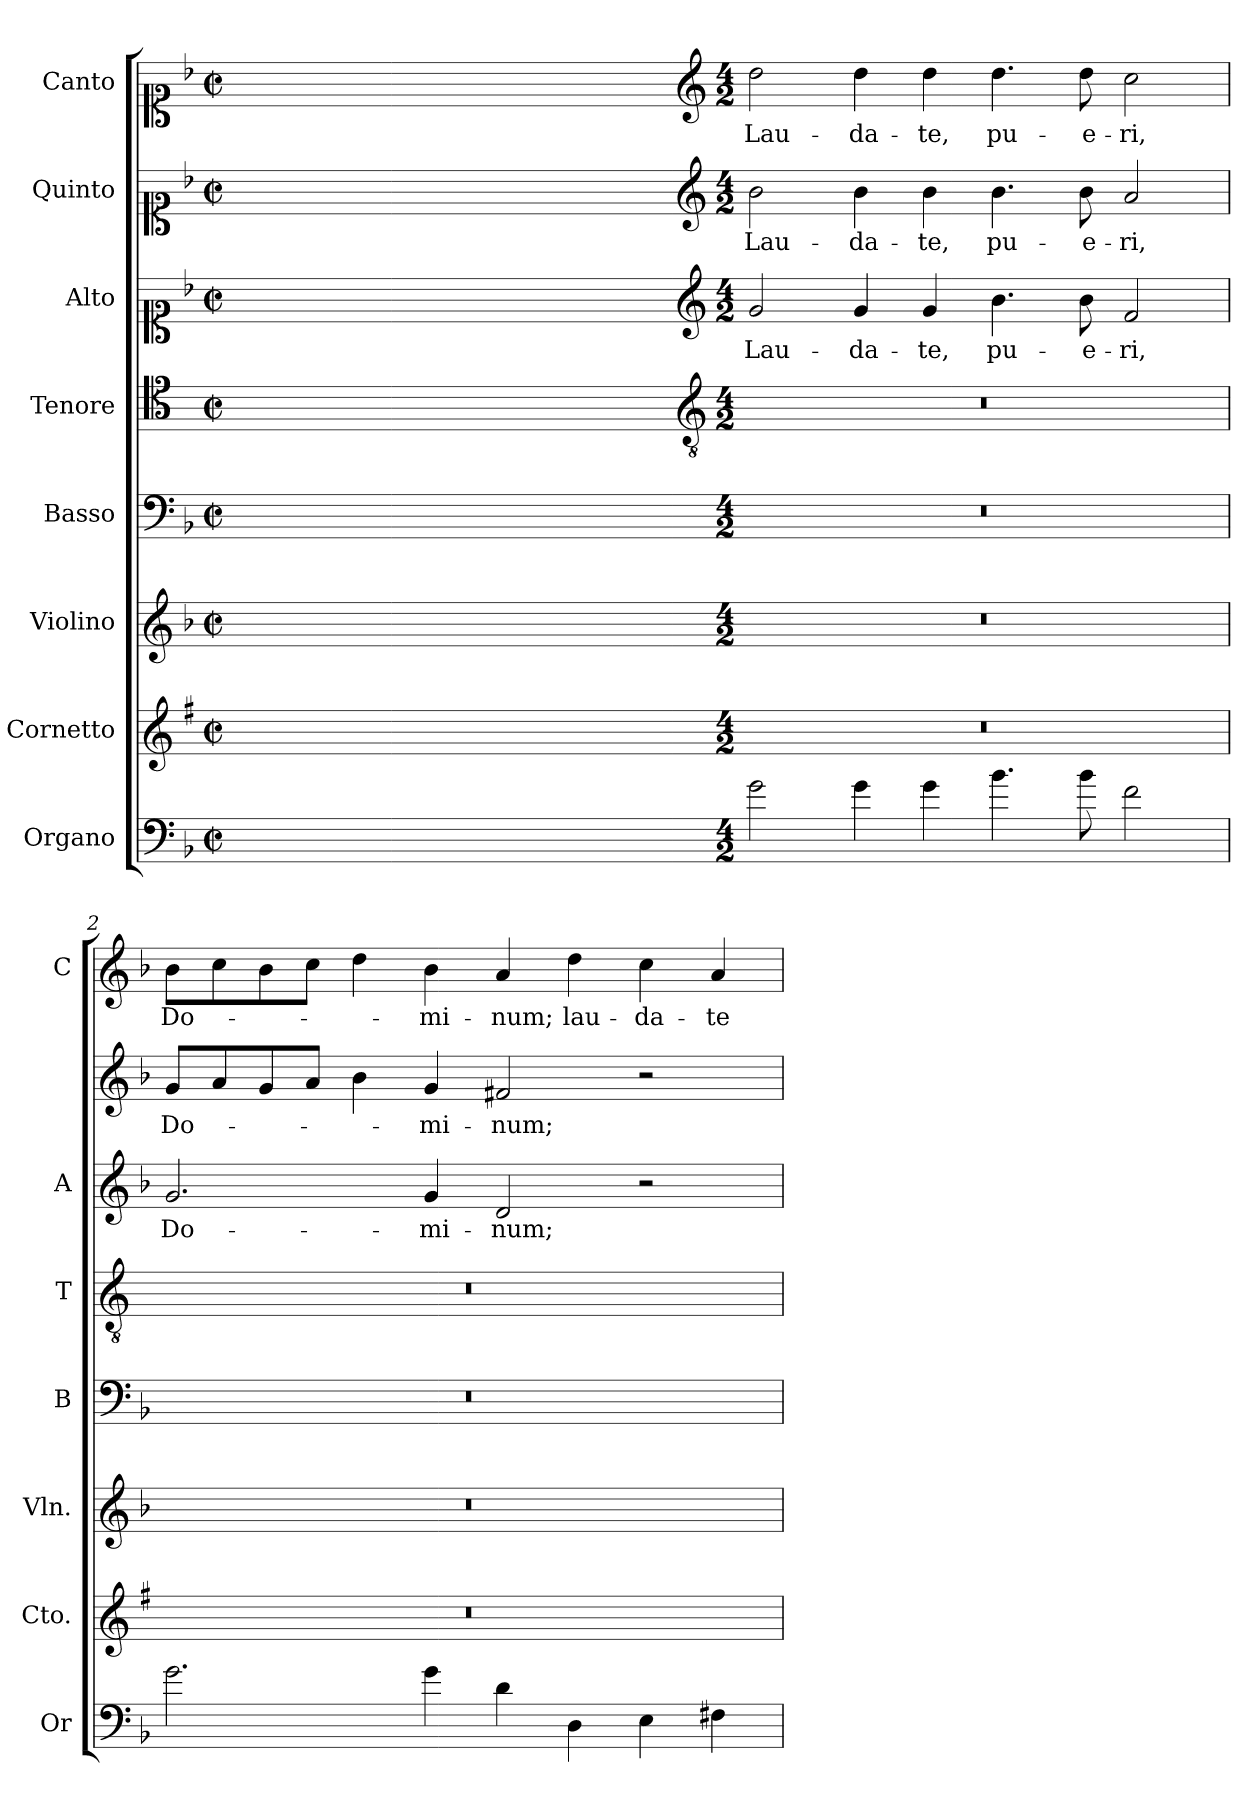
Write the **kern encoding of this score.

**kern	**kern	**kern	**kern	**kern	**kern	**text	**kern	**text	**kern	**text
*part8	*part7	*part6	*part5	*part4	*part3	*part3	*part2	*part2	*part1	*part1
*staff8	*staff7	*staff6	*staff5	*staff4	*staff3	*staff3	*staff2	*staff2	*staff1	*staff1
*I"Organo	*I"Cornetto	*I"Violino	*I"Basso	*I"Tenore	*I"Alto	*	*I"Quinto	*	*I"Canto	*
*I'Or	*I'Cto.	*I'Vln.	*I'B	*I'T	*I'A	*	*	*	*I'C	*
*clefF4	*clefG2	*clefG2	*clefF4	*clefC4	*clefC1	*	*clefC1	*	*clefC1	*
*	*ITrd1c2	*	*	*ITrd4c7	*	*	*	*	*	*
*k[b-]	*k[b-]	*k[b-]	*k[b-]	*k[b-]	*k[b-]	*	*k[b-]	*	*k[b-]	*
*F:	*F:	*F:	*F:	*F:	*F:	*	*F:	*	*F:	*
*M2/2	*M2/2	*M2/2	*M2/2	*M2/2	*M2/2	*	*M2/2	*	*M2/2	*
*met(c|)	*met(c|)	*met(c|)	*met(c|)	*met(c|)	*met(c|)	*	*met(c|)	*	*met(c|)	*
=	=	=	=	=	=	=	=	=	=	=
1ryy	1ryy	1ryy	1ryy	1ryy	1ryy	.	1ryy	.	1ryy	.
=1X-	=1X-	=1X-	=1X-	=1X-	=1X-	=1X-	=1X-	=1X-	=1X-	=1X-
4ryy	4ryy	4ryy	4ryy	4ryy	4ryy	.	4ryy	.	4ryy	.
4ryy	4ryy	4ryy	4ryy	4ryy	4ryy	.	4ryy	.	4ryy	.
4ryy	4ryy	4ryy	4ryy	4ryy	4ryy	.	4ryy	.	4ryy	.
4ryy	4ryy	4ryy	4ryy	4ryy	4ryy	.	4ryy	.	4ryy	.
=1-	=1-	=1-	=1-	=1-	=1-	=1-	=1-	=1-	=1-	=1-
*	*	*	*	*clefGv2	*clefG2	*	*clefG2	*	*clefG2	*
*M4/2	*M4/2	*M4/2	*M4/2	*M4/2	*M4/2	*	*M4/2	*	*M4/2	*
!	!	!	!	!	!	!LO:LY:b	!	!LO:LY:b	!	!LO:LY:b
2g\	0r	0r	0r	0r	2g/	Lau-	2b-\	Lau-	2dd\	Lau-
!	!	!	!	!	!	!LO:LY:b	!	!LO:LY:b	!	!LO:LY:b
4g\	.	.	.	.	4g/	-da-	4b-\	-da-	4dd\	-da-
!	!	!	!	!	!	!LO:LY:b	!	!LO:LY:b	!	!LO:LY:b
4g\	.	.	.	.	4g/	-te,	4b-\	-te,	4dd\	-te,
!	!	!	!	!	!	!LO:LY:b	!	!LO:LY:b	!	!LO:LY:b
4.b-\	.	.	.	.	4.b-\	pu-	4.b-\	pu-	4.dd\	pu-
!	!	!	!	!	!	!LO:LY:b	!	!LO:LY:b	!	!LO:LY:b
8b-\	.	.	.	.	8b-\	-e-	8b-\	-e-	8dd\	-e-
!	!	!	!	!	!	!LO:LY:b	!	!LO:LY:b	!	!LO:LY:b
2f\	.	.	.	.	2f/	-ri,	2a/	-ri,	2cc\	-ri,
=2	=2	=2	=2	=2	=2	=2	=2	=2	=2	=2
!	!	!	!	!	!	!LO:LY:b	!	!LO:LY:b	!	!LO:LY:b
2.g\	0r	0r	0r	0r	2.g/	Do-	8g/L	Do-	8b-\L	Do-
.	.	.	.	.	.	.	8a/	.	8cc\	.
.	.	.	.	.	.	.	8g/	.	8b-\	.
.	.	.	.	.	.	.	8a/J	.	8cc\J	.
.	.	.	.	.	.	.	4b-\	.	4dd\	.
!	!	!	!	!	!	!LO:LY:b	!	!LO:LY:b	!	!LO:LY:b
4g\	.	.	.	.	4g/	-mi-	4g/	-mi-	4b-\	-mi-
!	!	!	!	!	!	!LO:LY:b	!	!LO:LY:b	!	!LO:LY:b
4d\	.	.	.	.	2d/	-num;	2f#X/	-num;	4a/	-num;
!	!	!	!	!	!	!	!	!	!	!LO:LY:b
4D\	.	.	.	.	.	.	.	.	4dd\	lau-
!	!	!	!	!	!	!	!	!	!	!LO:LY:b
4E\	.	.	.	.	2r	.	2r	.	4cc\	-da-
!	!	!	!	!	!	!	!	!	!	!LO:LY:b
4F#X\	.	.	.	.	.	.	.	.	4a/	-te
=	=	=	=	=	=	=	=	=	=	=
*-	*-	*-	*-	*-	*-	*-	*-	*-	*-	*-
